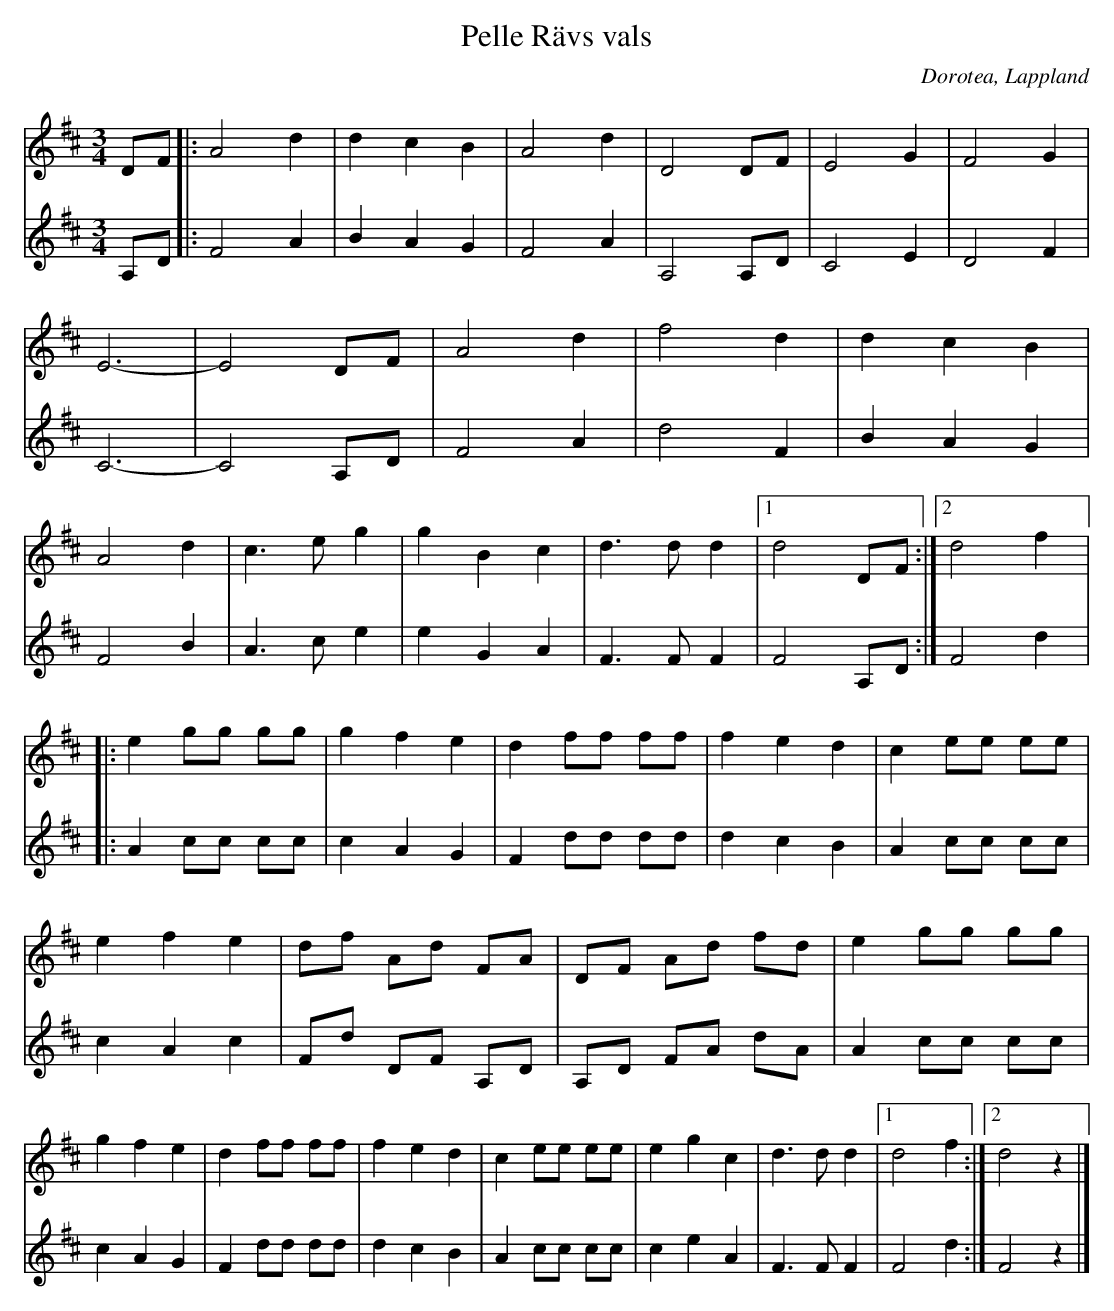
X:1
T:Pelle Rävs vals
O:Dorotea, Lappland
M:3/4
L:1/8
K:D
[V:1][V:2][I:repbra 0]
V:1
DF |: A4 d2| d2 c2 B2 | A4 d2| D4 DF | E4 G2 | F4 G2 | E6- | E4 DF | A4 d2 | f4 d2 | d2 c2 B2 | A4 d2 | c3 e g2 | g2 B2 c2 | d3 d d2|1 d4 DF :|2 d4 f2 |:
e2 gg gg| g2 f2 e2 | d2 ff ff | f2 e2 d2 | c2 ee ee | e2 f2 e2 | df Ad FA | DF Ad fd| e2 gg gg | g2 f2 e2 | d2 ff ff | f2 e2 d2 | c2 ee ee | e2 g2 c2 | d3 d d2 |1 d4 f2 :|2 d4 z2|]
V:2
A,D |: F4 A2 | B2 A2 G2 | F4 A2 | A,4 A,D | C4 E2 | D4 F2 | C6-| C4 A,D | F4 A2| d4 F2 | B2 A2 G2 | F4 B2 | A3 c e2 | e2 G2 A2 | F3 F F2 |1 F4 A,D :|2 F4 d2|:
A2 cc cc | c2 A2 G2 | F2 dd dd | d2 c2 B2 | A2 cc cc | c2 A2 c2 | Fd DF A,D | A,D FA dA | A2 cc cc | c2 A2 G2 | F2 dd dd | d2 c2 B2 | A2 cc cc | c2 e2 A2 | F3 F F2 |1 F4 d2 :|2 F4 z2|]
